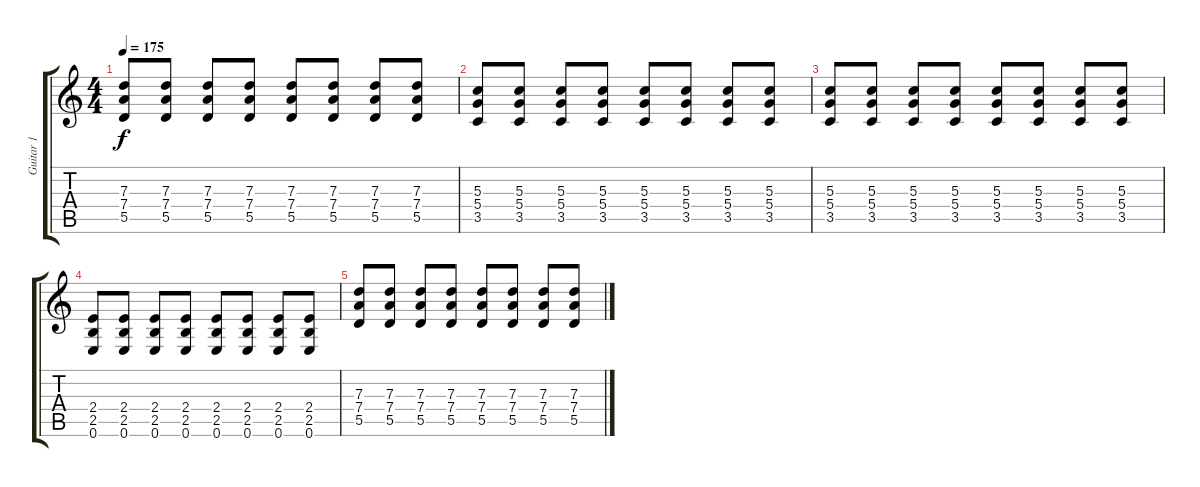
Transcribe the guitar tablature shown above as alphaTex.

\track ("Guitar 1" "Guitar 1") {instrument distortionguitar}
\staff {score tabs}
\tuning (E4 B3 G3 D3 A2 E2) {hide}
\ts (4 4)
\tempo 175
\clef g2
\ks c
(7.3 7.4 5.5).8{dy f} (7.3 7.4 5.5).8 (7.3 7.4 5.5).8 (7.3 7.4 5.5).8 (7.3 7.4 5.5).8 (7.3 7.4 5.5).8 (7.3 7.4 5.5).8 (7.3 7.4 5.5).8 |
(5.3 5.4 3.5).8 (5.3 5.4 3.5).8 (5.3 5.4 3.5).8 (5.3 5.4 3.5).8 (5.3 5.4 3.5).8 (5.3 5.4 3.5).8 (5.3 5.4 3.5).8 (5.3 5.4 3.5).8 |
(5.3 5.4 3.5).8 (5.3 5.4 3.5).8 (5.3 5.4 3.5).8 (5.3 5.4 3.5).8 (5.3 5.4 3.5).8 (5.3 5.4 3.5).8 (5.3 5.4 3.5).8 (5.3 5.4 3.5).8 |
(2.4 2.5 0.6).8 (2.4 2.5 0.6).8 (2.4 2.5 0.6).8 (2.4 2.5 0.6).8 (2.4 2.5 0.6).8 (2.4 2.5 0.6).8 (2.4 2.5 0.6).8 (2.4 2.5 0.6).8 |
(7.3 7.4 5.5).8 (7.3 7.4 5.5).8 (7.3 7.4 5.5).8 (7.3 7.4 5.5).8 (7.3 7.4 5.5).8 (7.3 7.4 5.5).8 (7.3 7.4 5.5).8 (7.3 7.4 5.5).8
